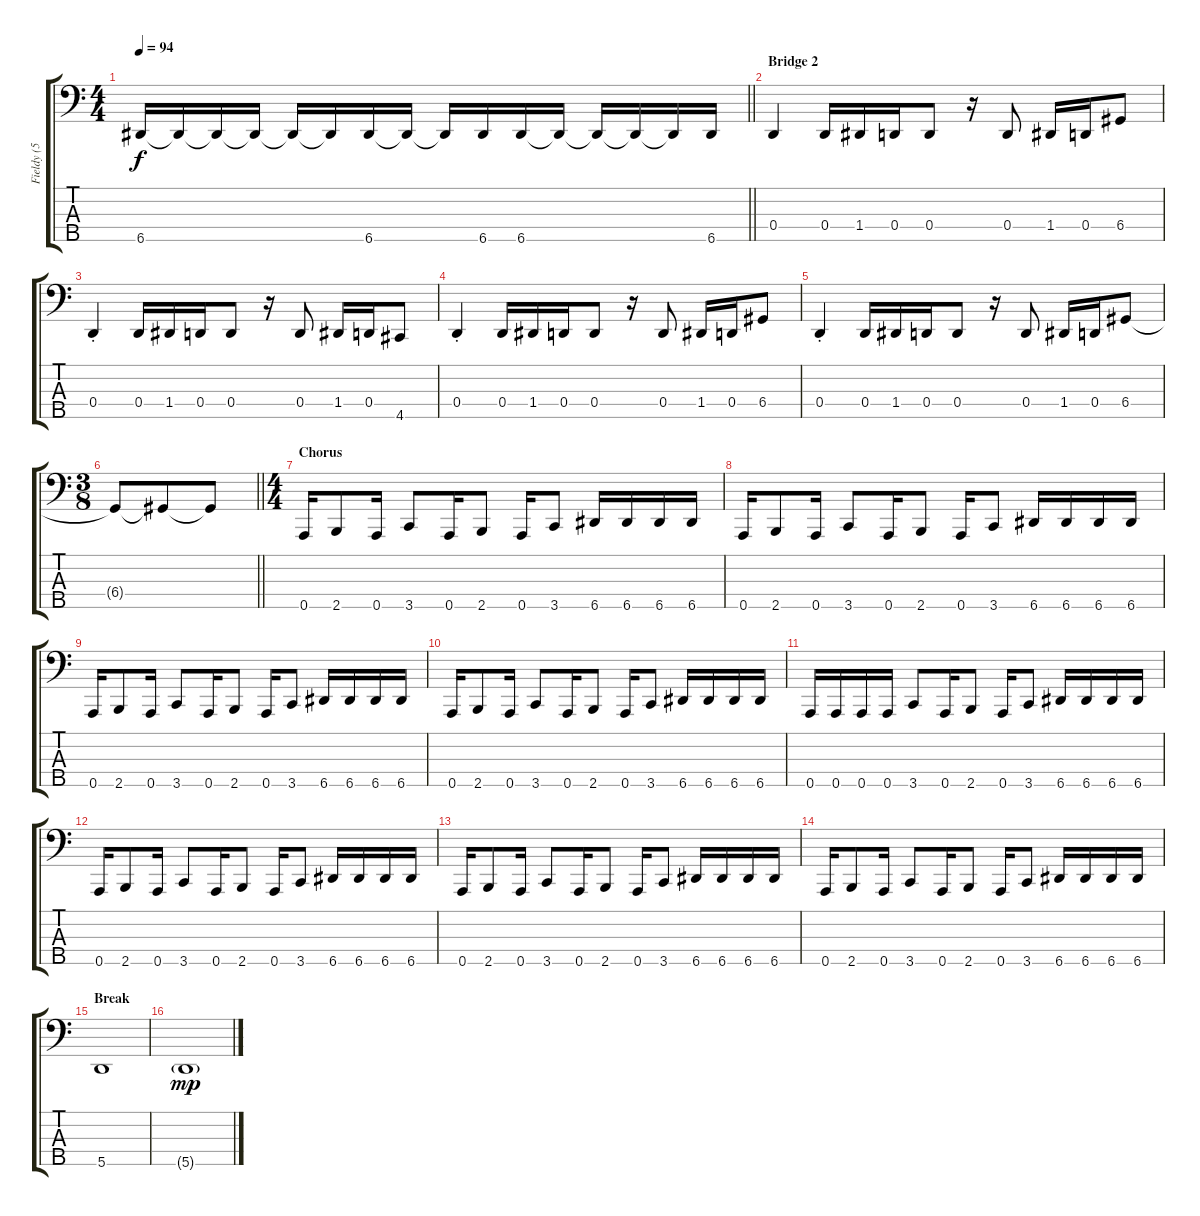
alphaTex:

\track ("Fieldy (5 String Bass)" "Fieldy (5 ") {instrument slapbass1}
\staff {score tabs}
\tuning (F2 C2 G1 D1 A0) {hide}
\ts (4 4)
\tempo 94
\clef f4
\barLineRight lightlight
\ks c
6.5.16{dy f} 6.5{t}.16 6.5{t}.16 6.5{t}.16 6.5{t}.16 6.5{t}.16 6.5.16 6.5{t}.16 6.5{t}.16 6.5.16 6.5.16 6.5{t}.16 6.5{t}.16 6.5{t}.16 6.5{t}.16 6.5.16 |
\section ("" "Bridge 2")
0.4.4 0.4.16 1.4.16 0.4.16 0.4.8 r.16 0.4.8 1.4.16 0.4.16 6.4.8 |
0.4{st}.4 0.4.16 1.4.16 0.4.16 0.4.8 r.16 0.4.8 1.4.16 0.4.16 4.5.8 |
0.4{st}.4 0.4.16 1.4.16 0.4.16 0.4.8 r.16 0.4.8 1.4.16 0.4.16 6.4.8 |
0.4{st}.4 0.4.16 1.4.16 0.4.16 0.4.8 r.16 0.4.8 1.4.16 0.4.16 6.4.8 |
\ts (3 8)
\barLineRight lightlight
6.4{t}.8 6.4{t}.8 6.4{t}.8 |
\ts (4 4)
\section ("" "Chorus")
0.5.16 2.5.8 0.5.16 3.5.8 0.5.16 2.5.8 0.5.16 3.5.8 6.5.16 6.5.16 6.5.16 6.5.16 |
0.5.16 2.5.8 0.5.16 3.5.8 0.5.16 2.5.8 0.5.16 3.5.8 6.5.16 6.5.16 6.5.16 6.5.16 |
0.5.16 2.5.8 0.5.16 3.5.8 0.5.16 2.5.8 0.5.16 3.5.8 6.5.16 6.5.16 6.5.16 6.5.16 |
0.5.16 2.5.8 0.5.16 3.5.8 0.5.16 2.5.8 0.5.16 3.5.8 6.5.16 6.5.16 6.5.16 6.5.16 |
0.5.16 0.5.16 0.5.16 0.5.16 3.5.8 0.5.16 2.5.8 0.5.16 3.5.8 6.5.16 6.5.16 6.5.16 6.5.16 |
0.5.16 2.5.8 0.5.16 3.5.8 0.5.16 2.5.8 0.5.16 3.5.8 6.5.16 6.5.16 6.5.16 6.5.16 |
0.5.16 2.5.8 0.5.16 3.5.8 0.5.16 2.5.8 0.5.16 3.5.8 6.5.16 6.5.16 6.5.16 6.5.16 |
0.5.16 2.5.8 0.5.16 3.5.8 0.5.16 2.5.8 0.5.16 3.5.8 6.5.16 6.5.16 6.5.16 6.5.16 |
\section ("" "Break")
5.5.1 |
5.5{g}.1{dy mp}
